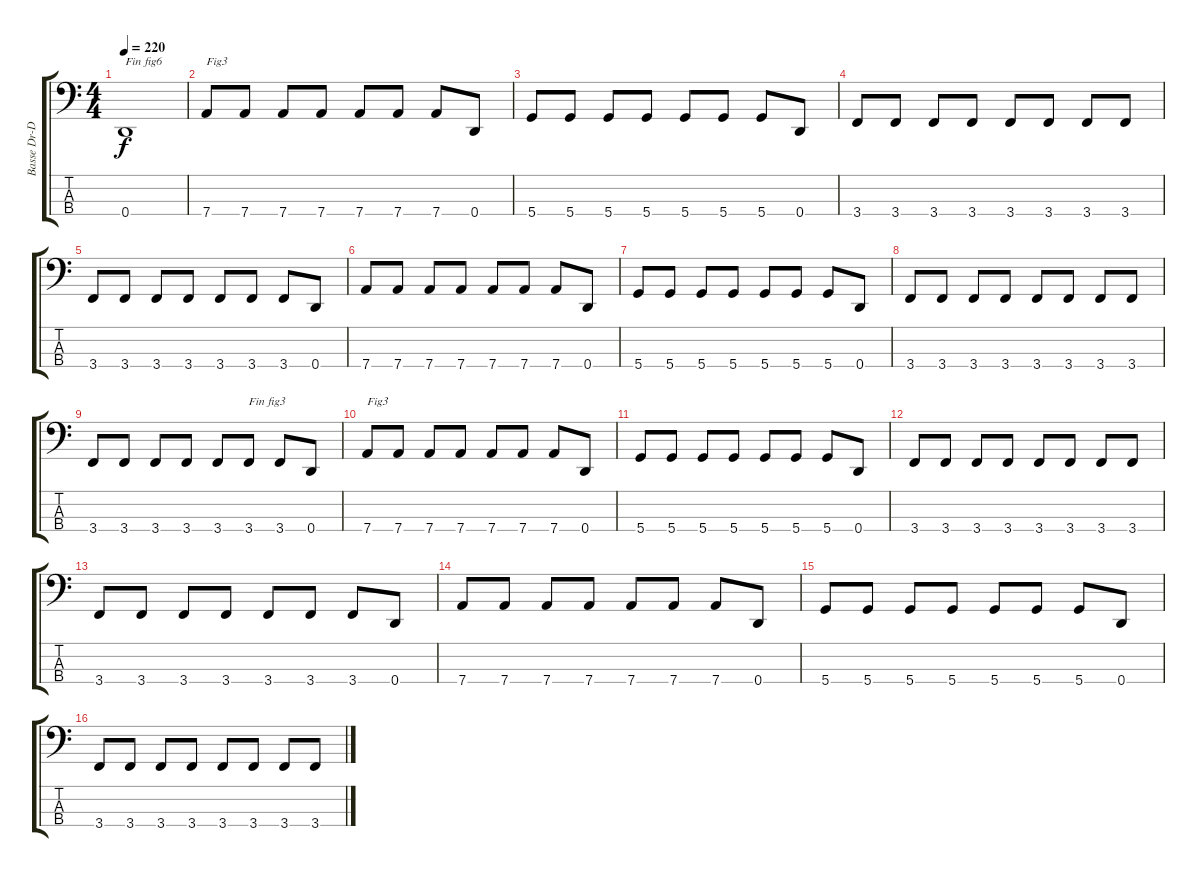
\track ("Basse Dr-D" "Basse Dr-D") {instrument electricbassfinger}
\staff {score tabs}
\tuning (G2 D2 A1 D1) {hide}
\ts (4 4)
\tempo 220
\clef f4
\ks c
0.4.1{txt "Fin fig6" dy f} |
7.4.8{txt "Fig3"} 7.4.8 7.4.8 7.4.8 7.4.8 7.4.8 7.4.8 0.4.8 |
5.4.8 5.4.8 5.4.8 5.4.8 5.4.8 5.4.8 5.4.8 0.4.8 |
3.4.8 3.4.8 3.4.8 3.4.8 3.4.8 3.4.8 3.4.8 3.4.8 |
3.4.8 3.4.8 3.4.8 3.4.8 3.4.8 3.4.8 3.4.8 0.4.8 |
7.4.8 7.4.8 7.4.8 7.4.8 7.4.8 7.4.8 7.4.8 0.4.8 |
5.4.8 5.4.8 5.4.8 5.4.8 5.4.8 5.4.8 5.4.8 0.4.8 |
3.4.8 3.4.8 3.4.8 3.4.8 3.4.8 3.4.8 3.4.8 3.4.8 |
3.4.8 3.4.8 3.4.8 3.4.8 3.4.8 3.4.8{txt "Fin fig3"} 3.4.8 0.4.8 |
7.4.8{txt "Fig3"} 7.4.8 7.4.8 7.4.8 7.4.8 7.4.8 7.4.8 0.4.8 |
5.4.8 5.4.8 5.4.8 5.4.8 5.4.8 5.4.8 5.4.8 0.4.8 |
3.4.8 3.4.8 3.4.8 3.4.8 3.4.8 3.4.8 3.4.8 3.4.8 |
3.4.8 3.4.8 3.4.8 3.4.8 3.4.8 3.4.8 3.4.8 0.4.8 |
7.4.8 7.4.8 7.4.8 7.4.8 7.4.8 7.4.8 7.4.8 0.4.8 |
5.4.8 5.4.8 5.4.8 5.4.8 5.4.8 5.4.8 5.4.8 0.4.8 |
3.4.8 3.4.8 3.4.8 3.4.8 3.4.8 3.4.8 3.4.8 3.4.8
